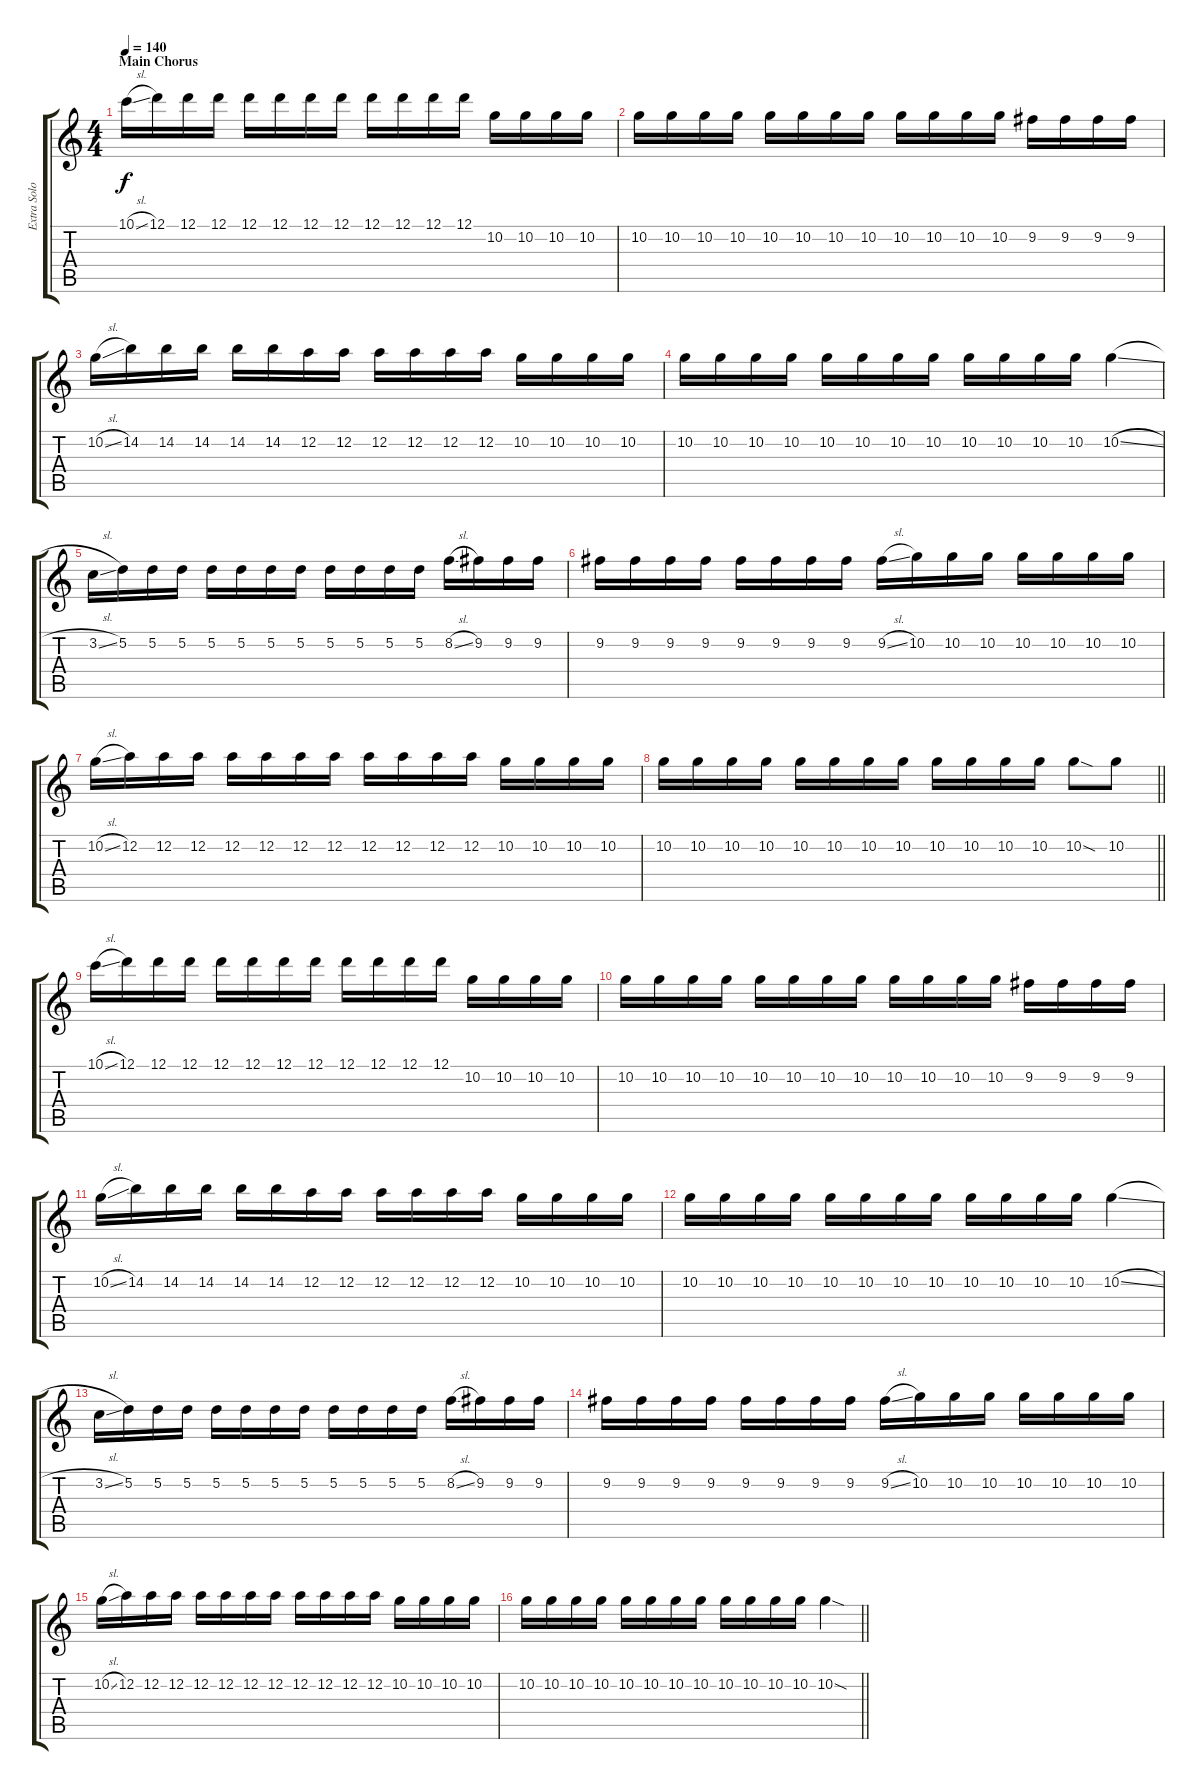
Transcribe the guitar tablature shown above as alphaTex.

\track ("Extra Solo" "Extra Solo") {instrument overdrivenguitar}
\staff {score tabs}
\tuning (D4 A3 F3 C3 G2 C2) {hide}
\ts (4 4)
\section ("" "Main Chorus")
\tempo 140
\clef g2
\ks c
10.1{sl}.16{dy f} 12.1.16 12.1.16 12.1.16 12.1.16 12.1.16 12.1.16 12.1.16 12.1.16 12.1.16 12.1.16 12.1.16 10.2.16 10.2.16 10.2.16 10.2.16 |
10.2.16 10.2.16 10.2.16 10.2.16 10.2.16 10.2.16 10.2.16 10.2.16 10.2.16 10.2.16 10.2.16 10.2.16 9.2.16 9.2.16 9.2.16 9.2.16 |
10.2{sl}.16 14.2.16 14.2.16 14.2.16 14.2.16 14.2.16 12.2.16 12.2.16 12.2.16 12.2.16 12.2.16 12.2.16 10.2.16 10.2.16 10.2.16 10.2.16 |
10.2.16 10.2.16 10.2.16 10.2.16 10.2.16 10.2.16 10.2.16 10.2.16 10.2.16 10.2.16 10.2.16 10.2.16 10.2{sl}.4 |
3.2{sl}.16 5.2.16 5.2.16 5.2.16 5.2.16 5.2.16 5.2.16 5.2.16 5.2.16 5.2.16 5.2.16 5.2.16 8.2{sl}.16 9.2.16 9.2.16 9.2.16 |
9.2.16 9.2.16 9.2.16 9.2.16 9.2.16 9.2.16 9.2.16 9.2.16 9.2{sl}.16 10.2.16 10.2.16 10.2.16 10.2.16 10.2.16 10.2.16 10.2.16 |
10.2{sl}.16 12.2.16 12.2.16 12.2.16 12.2.16 12.2.16 12.2.16 12.2.16 12.2.16 12.2.16 12.2.16 12.2.16 10.2.16 10.2.16 10.2.16 10.2.16 |
\barLineRight lightlight
10.2.16 10.2.16 10.2.16 10.2.16 10.2.16 10.2.16 10.2.16 10.2.16 10.2.16 10.2.16 10.2.16 10.2.16 10.2{sod}.8 10.2.8 |
\section ("" "")
10.1{sl}.16 12.1.16 12.1.16 12.1.16 12.1.16 12.1.16 12.1.16 12.1.16 12.1.16 12.1.16 12.1.16 12.1.16 10.2.16 10.2.16 10.2.16 10.2.16 |
10.2.16 10.2.16 10.2.16 10.2.16 10.2.16 10.2.16 10.2.16 10.2.16 10.2.16 10.2.16 10.2.16 10.2.16 9.2.16 9.2.16 9.2.16 9.2.16 |
10.2{sl}.16 14.2.16 14.2.16 14.2.16 14.2.16 14.2.16 12.2.16 12.2.16 12.2.16 12.2.16 12.2.16 12.2.16 10.2.16 10.2.16 10.2.16 10.2.16 |
10.2.16 10.2.16 10.2.16 10.2.16 10.2.16 10.2.16 10.2.16 10.2.16 10.2.16 10.2.16 10.2.16 10.2.16 10.2{sl}.4 |
3.2{sl}.16 5.2.16 5.2.16 5.2.16 5.2.16 5.2.16 5.2.16 5.2.16 5.2.16 5.2.16 5.2.16 5.2.16 8.2{sl}.16 9.2.16 9.2.16 9.2.16 |
9.2.16 9.2.16 9.2.16 9.2.16 9.2.16 9.2.16 9.2.16 9.2.16 9.2{sl}.16 10.2.16 10.2.16 10.2.16 10.2.16 10.2.16 10.2.16 10.2.16 |
10.2{sl}.16 12.2.16 12.2.16 12.2.16 12.2.16 12.2.16 12.2.16 12.2.16 12.2.16 12.2.16 12.2.16 12.2.16 10.2.16 10.2.16 10.2.16 10.2.16 |
\barLineRight lightlight
10.2.16 10.2.16 10.2.16 10.2.16 10.2.16 10.2.16 10.2.16 10.2.16 10.2.16 10.2.16 10.2.16 10.2.16 10.2{sod}.4
